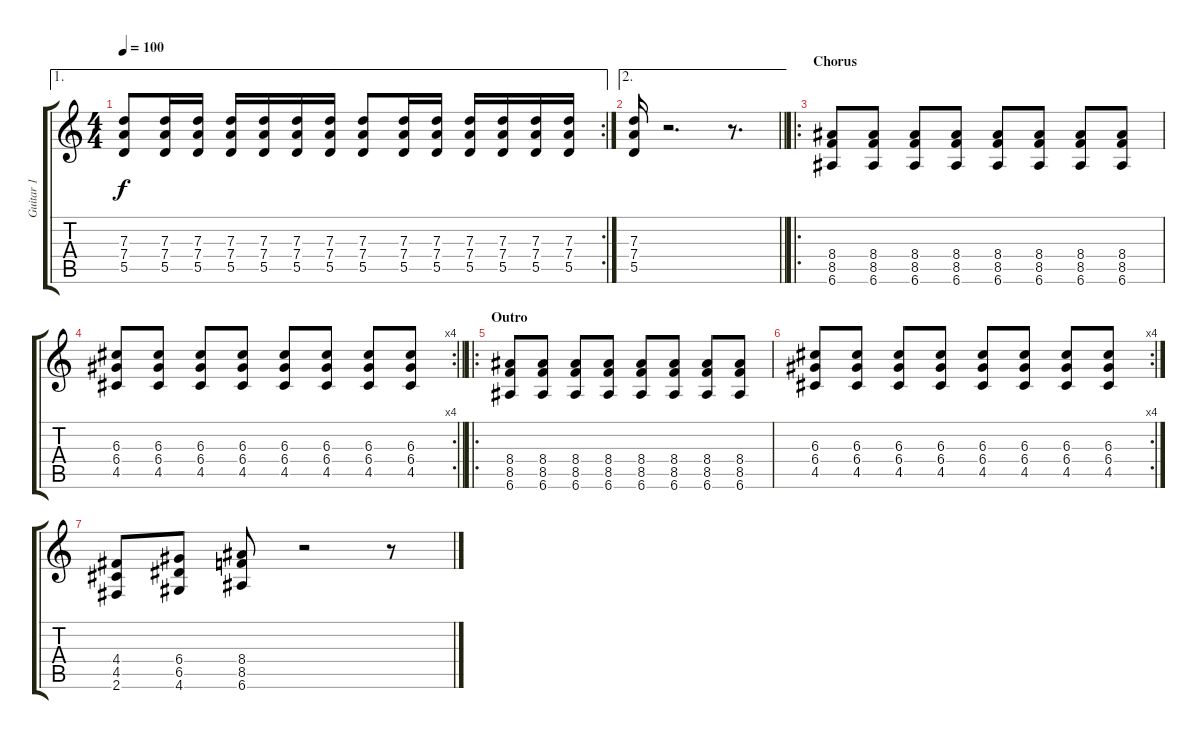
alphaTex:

\track ("Guitar 1" "Guitar 1") {instrument distortionguitar}
\staff {score tabs}
\tuning (E4 B3 G3 D3 A2 E2) {hide}
\ae 1
\rc 2
\ts (4 4)
\tempo 100
\clef g2
\ks c
(7.3 7.4 5.5).8{dy f} (7.3 7.4 5.5).16 (7.3 7.4 5.5).16 (7.3 7.4 5.5).16 (7.3 7.4 5.5).16 (7.3 7.4 5.5).16 (7.3 7.4 5.5).16 (7.3 7.4 5.5).8 (7.3 7.4 5.5).16 (7.3 7.4 5.5).16 (7.3 7.4 5.5).16 (7.3 7.4 5.5).16 (7.3 7.4 5.5).16 (7.3 7.4 5.5).16 |
\ae 2
\barLineRight lightlight
(7.3 7.4 5.5).16 r.2{d} r.8{d} |
\ro
\section ("" "Chorus")
(8.4 8.5 6.6).8 (8.4 8.5 6.6).8 (8.4 8.5 6.6).8 (8.4 8.5 6.6).8 (8.4 8.5 6.6).8 (8.4 8.5 6.6).8 (8.4 8.5 6.6).8 (8.4 8.5 6.6).8 |
\rc 4
\barLineRight lightlight
(6.3 6.4 4.5).8 (6.3 6.4 4.5).8 (6.3 6.4 4.5).8 (6.3 6.4 4.5).8 (6.3 6.4 4.5).8 (6.3 6.4 4.5).8 (6.3 6.4 4.5).8 (6.3 6.4 4.5).8 |
\ro
\section ("" "Outro")
(8.4 8.5 6.6).8 (8.4 8.5 6.6).8 (8.4 8.5 6.6).8 (8.4 8.5 6.6).8 (8.4 8.5 6.6).8 (8.4 8.5 6.6).8 (8.4 8.5 6.6).8 (8.4 8.5 6.6).8 |
\rc 4
(6.3 6.4 4.5).8 (6.3 6.4 4.5).8 (6.3 6.4 4.5).8 (6.3 6.4 4.5).8 (6.3 6.4 4.5).8 (6.3 6.4 4.5).8 (6.3 6.4 4.5).8 (6.3 6.4 4.5).8 |
(4.4 4.5 2.6).8 (6.4 6.5 4.6).8 (8.4 8.5 6.6).8 r.2 r.8
